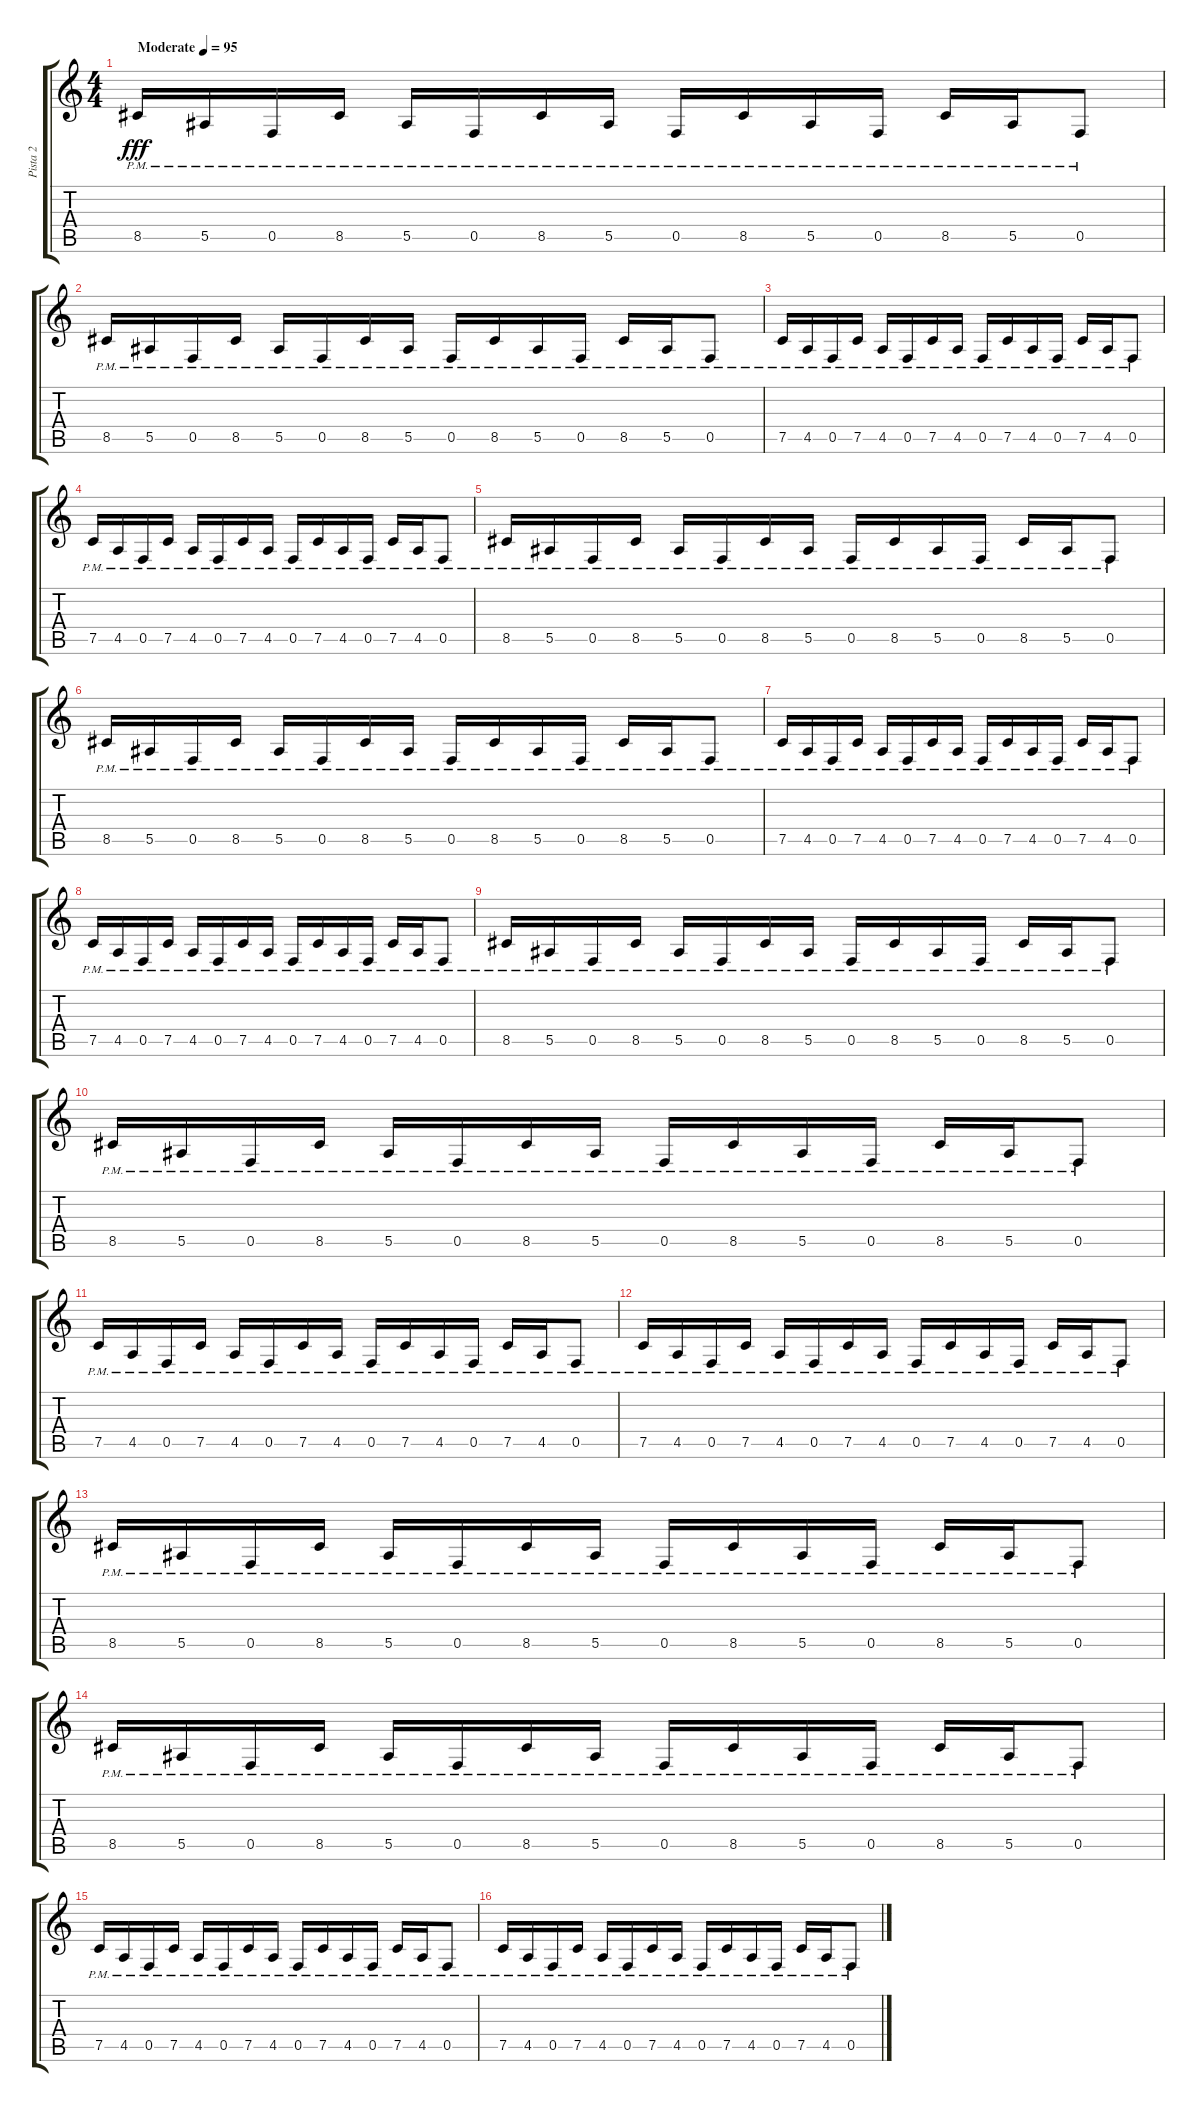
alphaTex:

\track ("Pista 2" "Pista 2") {instrument distortionguitar}
\staff {score tabs}
\tuning (C4 G3 Eb3 Bb2 F2 C2) {hide}
\ts (4 4)
\tempo (95 "Moderate")
\clef g2
\ks c
8.5{pm}.16{dy fff instrument distortionguitar} 5.5{pm}.16 0.5{pm}.16 8.5{pm}.16 5.5{pm}.16 0.5{pm}.16 8.5{pm}.16 5.5{pm}.16 0.5{pm}.16 8.5{pm}.16 5.5{pm}.16 0.5{pm}.16 8.5{pm}.16 5.5{pm}.16 0.5{pm}.8 |
8.5{pm}.16 5.5{pm}.16 0.5{pm}.16 8.5{pm}.16 5.5{pm}.16 0.5{pm}.16 8.5{pm}.16 5.5{pm}.16 0.5{pm}.16 8.5{pm}.16 5.5{pm}.16 0.5{pm}.16 8.5{pm}.16 5.5{pm}.16 0.5{pm}.8 |
7.5{pm}.16 4.5{pm}.16 0.5{pm}.16 7.5{pm}.16 4.5{pm}.16 0.5{pm}.16 7.5{pm}.16 4.5{pm}.16 0.5{pm}.16 7.5{pm}.16 4.5{pm}.16 0.5{pm}.16 7.5{pm}.16 4.5{pm}.16 0.5{pm}.8 |
7.5{pm}.16 4.5{pm}.16 0.5{pm}.16 7.5{pm}.16 4.5{pm}.16 0.5{pm}.16 7.5{pm}.16 4.5{pm}.16 0.5{pm}.16 7.5{pm}.16 4.5{pm}.16 0.5{pm}.16 7.5{pm}.16 4.5{pm}.16 0.5{pm}.8 |
8.5{pm}.16 5.5{pm}.16 0.5{pm}.16 8.5{pm}.16 5.5{pm}.16 0.5{pm}.16 8.5{pm}.16 5.5{pm}.16 0.5{pm}.16 8.5{pm}.16 5.5{pm}.16 0.5{pm}.16 8.5{pm}.16 5.5{pm}.16 0.5{pm}.8 |
8.5{pm}.16 5.5{pm}.16 0.5{pm}.16 8.5{pm}.16 5.5{pm}.16 0.5{pm}.16 8.5{pm}.16 5.5{pm}.16 0.5{pm}.16 8.5{pm}.16 5.5{pm}.16 0.5{pm}.16 8.5{pm}.16 5.5{pm}.16 0.5{pm}.8 |
7.5{pm}.16 4.5{pm}.16 0.5{pm}.16 7.5{pm}.16 4.5{pm}.16 0.5{pm}.16 7.5{pm}.16 4.5{pm}.16 0.5{pm}.16 7.5{pm}.16 4.5{pm}.16 0.5{pm}.16 7.5{pm}.16 4.5{pm}.16 0.5{pm}.8 |
7.5{pm}.16 4.5{pm}.16 0.5{pm}.16 7.5{pm}.16 4.5{pm}.16 0.5{pm}.16 7.5{pm}.16 4.5{pm}.16 0.5{pm}.16 7.5{pm}.16 4.5{pm}.16 0.5{pm}.16 7.5{pm}.16 4.5{pm}.16 0.5{pm}.8 |
8.5{pm}.16 5.5{pm}.16 0.5{pm}.16 8.5{pm}.16 5.5{pm}.16 0.5{pm}.16 8.5{pm}.16 5.5{pm}.16 0.5{pm}.16 8.5{pm}.16 5.5{pm}.16 0.5{pm}.16 8.5{pm}.16 5.5{pm}.16 0.5{pm}.8 |
8.5{pm}.16 5.5{pm}.16 0.5{pm}.16 8.5{pm}.16 5.5{pm}.16 0.5{pm}.16 8.5{pm}.16 5.5{pm}.16 0.5{pm}.16 8.5{pm}.16 5.5{pm}.16 0.5{pm}.16 8.5{pm}.16 5.5{pm}.16 0.5{pm}.8 |
7.5{pm}.16 4.5{pm}.16 0.5{pm}.16 7.5{pm}.16 4.5{pm}.16 0.5{pm}.16 7.5{pm}.16 4.5{pm}.16 0.5{pm}.16 7.5{pm}.16 4.5{pm}.16 0.5{pm}.16 7.5{pm}.16 4.5{pm}.16 0.5{pm}.8 |
7.5{pm}.16 4.5{pm}.16 0.5{pm}.16 7.5{pm}.16 4.5{pm}.16 0.5{pm}.16 7.5{pm}.16 4.5{pm}.16 0.5{pm}.16 7.5{pm}.16 4.5{pm}.16 0.5{pm}.16 7.5{pm}.16 4.5{pm}.16 0.5{pm}.8 |
8.5{pm}.16 5.5{pm}.16 0.5{pm}.16 8.5{pm}.16 5.5{pm}.16 0.5{pm}.16 8.5{pm}.16 5.5{pm}.16 0.5{pm}.16 8.5{pm}.16 5.5{pm}.16 0.5{pm}.16 8.5{pm}.16 5.5{pm}.16 0.5{pm}.8 |
8.5{pm}.16 5.5{pm}.16 0.5{pm}.16 8.5{pm}.16 5.5{pm}.16 0.5{pm}.16 8.5{pm}.16 5.5{pm}.16 0.5{pm}.16 8.5{pm}.16 5.5{pm}.16 0.5{pm}.16 8.5{pm}.16 5.5{pm}.16 0.5{pm}.8 |
7.5{pm}.16 4.5{pm}.16 0.5{pm}.16 7.5{pm}.16 4.5{pm}.16 0.5{pm}.16 7.5{pm}.16 4.5{pm}.16 0.5{pm}.16 7.5{pm}.16 4.5{pm}.16 0.5{pm}.16 7.5{pm}.16 4.5{pm}.16 0.5{pm}.8 |
7.5{pm}.16 4.5{pm}.16 0.5{pm}.16 7.5{pm}.16 4.5{pm}.16 0.5{pm}.16 7.5{pm}.16 4.5{pm}.16 0.5{pm}.16 7.5{pm}.16 4.5{pm}.16 0.5{pm}.16 7.5{pm}.16 4.5{pm}.16 0.5{pm}.8
